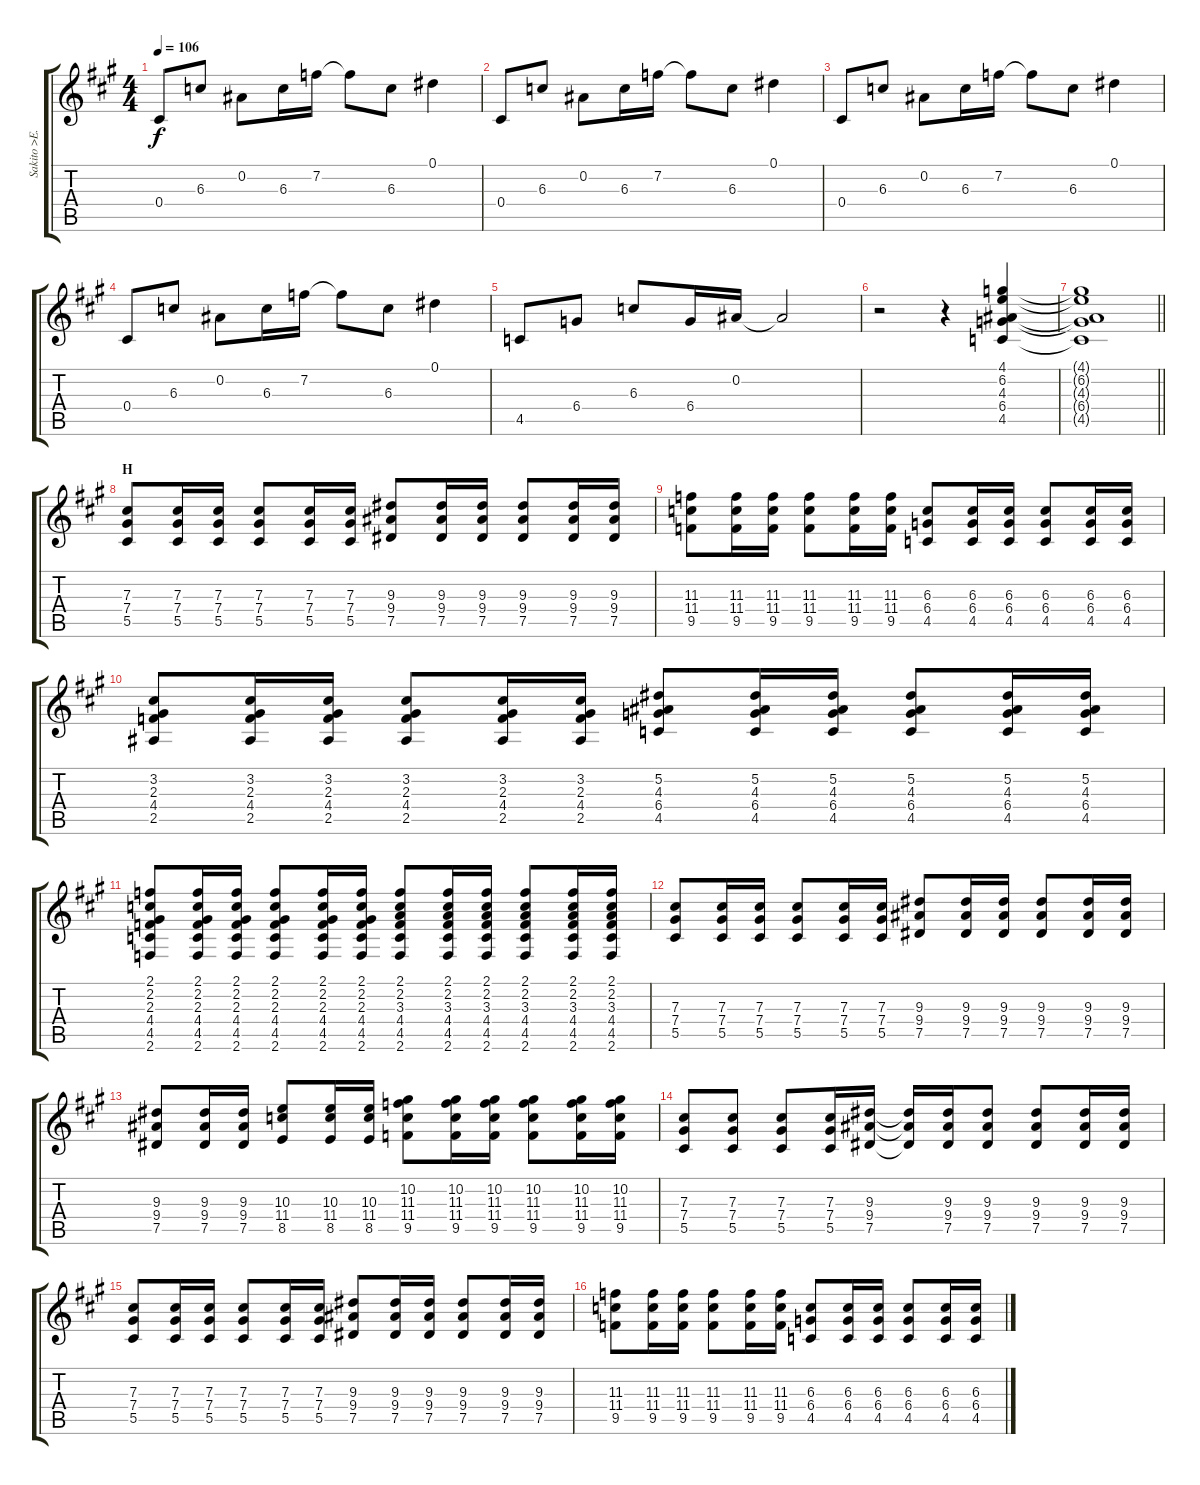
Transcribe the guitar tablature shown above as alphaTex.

\track ("Sakito >E.Gt" "Sakito >E.") {instrument distortionguitar}
\staff {score tabs}
\tuning (Eb4 Bb3 Gb3 Db3 Ab2 Eb2) {hide}
\ts (4 4)
\tempo 106
\clef g2
\ks a
0.4.8{dy f} 6.3.8 0.2.8 6.3.16 7.2.16 7.2{t}.8 6.3.8 0.1.4 |
0.4.8 6.3.8 0.2.8 6.3.16 7.2.16 7.2{t}.8 6.3.8 0.1.4 |
0.4.8 6.3.8 0.2.8 6.3.16 7.2.16 7.2{t}.8 6.3.8 0.1.4 |
0.4.8 6.3.8 0.2.8 6.3.16 7.2.16 7.2{t}.8 6.3.8 0.1.4 |
4.5.8 6.4.8 6.3.8 6.4.16 0.2.16 0.2{t}.2 |
r.2 r.4 (4.1 6.2 4.3 6.4 4.5).4 |
\barLineRight lightlight
(4.1{t} 6.2{t} 4.3{t} 6.4{t} 4.5{t}).1 |
\section ("" "H")
(7.3 7.4 5.5).8 (7.3 7.4 5.5).16 (7.3 7.4 5.5).16 (7.3 7.4 5.5).8 (7.3 7.4 5.5).16 (7.3 7.4 5.5).16 (9.3 9.4 7.5).8 (9.3 9.4 7.5).16 (9.3 9.4 7.5).16 (9.3 9.4 7.5).8 (9.3 9.4 7.5).16 (9.3 9.4 7.5).16 |
(11.3 11.4 9.5).8 (11.3 11.4 9.5).16 (11.3 11.4 9.5).16 (11.3 11.4 9.5).8 (11.3 11.4 9.5).16 (11.3 11.4 9.5).16 (6.3 6.4 4.5).8 (6.3 6.4 4.5).16 (6.3 6.4 4.5).16 (6.3 6.4 4.5).8 (6.3 6.4 4.5).16 (6.3 6.4 4.5).16 |
(3.2 2.3 4.4 2.5).8 (3.2 2.3 4.4 2.5).16 (3.2 2.3 4.4 2.5).16 (3.2 2.3 4.4 2.5).8 (3.2 2.3 4.4 2.5).16 (3.2 2.3 4.4 2.5).16 (5.2 4.3 6.4 4.5).8 (5.2 4.3 6.4 4.5).16 (5.2 4.3 6.4 4.5).16 (5.2 4.3 6.4 4.5).8 (5.2 4.3 6.4 4.5).16 (5.2 4.3 6.4 4.5).16 |
(2.1 2.2 2.3 4.4 4.5 2.6).8 (2.1 2.2 2.3 4.4 4.5 2.6).16 (2.1 2.2 2.3 4.4 4.5 2.6).16 (2.1 2.2 2.3 4.4 4.5 2.6).8 (2.1 2.2 2.3 4.4 4.5 2.6).16 (2.1 2.2 2.3 4.4 4.5 2.6).16 (2.1 2.2 3.3 4.4 4.5 2.6).8 (2.1 2.2 3.3 4.4 4.5 2.6).16 (2.1 2.2 3.3 4.4 4.5 2.6).16 (2.1 2.2 3.3 4.4 4.5 2.6).8 (2.1 2.2 3.3 4.4 4.5 2.6).16 (2.1 2.2 3.3 4.4 4.5 2.6).16 |
(7.3 7.4 5.5).8 (7.3 7.4 5.5).16 (7.3 7.4 5.5).16 (7.3 7.4 5.5).8 (7.3 7.4 5.5).16 (7.3 7.4 5.5).16 (9.3 9.4 7.5).8 (9.3 9.4 7.5).16 (9.3 9.4 7.5).16 (9.3 9.4 7.5).8 (9.3 9.4 7.5).16 (9.3 9.4 7.5).16 |
(9.3 9.4 7.5).8 (9.3 9.4 7.5).16 (9.3 9.4 7.5).16 (10.3 11.4 8.5).8 (10.3 11.4 8.5).16 (10.3 11.4 8.5).16 (10.2 11.3 11.4 9.5).8 (10.2 11.3 11.4 9.5).16 (10.2 11.3 11.4 9.5).16 (10.2 11.3 11.4 9.5).8 (10.2 11.3 11.4 9.5).16 (10.2 11.3 11.4 9.5).16 |
(7.3 7.4 5.5).8 (7.3 7.4 5.5).8 (7.3 7.4 5.5).8 (7.3 7.4 5.5).16 (9.3 9.4 7.5).16 (9.3{t} 9.4{t} 7.5{t}).16 (9.3 9.4 7.5).16 (9.3 9.4 7.5).8 (9.3 9.4 7.5).8 (9.3 9.4 7.5).16 (9.3 9.4 7.5).16 |
(7.3 7.4 5.5).8 (7.3 7.4 5.5).16 (7.3 7.4 5.5).16 (7.3 7.4 5.5).8 (7.3 7.4 5.5).16 (7.3 7.4 5.5).16 (9.3 9.4 7.5).8 (9.3 9.4 7.5).16 (9.3 9.4 7.5).16 (9.3 9.4 7.5).8 (9.3 9.4 7.5).16 (9.3 9.4 7.5).16 |
(11.3 11.4 9.5).8 (11.3 11.4 9.5).16 (11.3 11.4 9.5).16 (11.3 11.4 9.5).8 (11.3 11.4 9.5).16 (11.3 11.4 9.5).16 (6.3 6.4 4.5).8 (6.3 6.4 4.5).16 (6.3 6.4 4.5).16 (6.3 6.4 4.5).8 (6.3 6.4 4.5).16 (6.3 6.4 4.5).16
